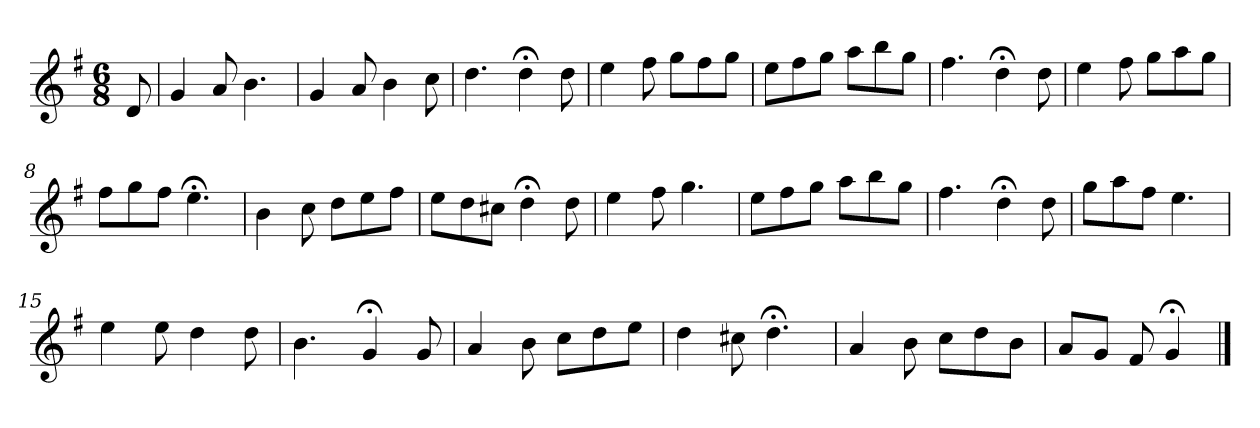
**kern
*part1
*staff1
*k[f#]
*G:
*M6/8
*MM120
=
8d
=1
4g
8a
4.b
=2
4g
8a
4b
8cc
=3
4.dd
4dd;<
8dd
=4
4ee
8ff#
8ggL
8ff#
8ggJ
=5
8eeL
8ff#
8ggJ
8aaL
8bb
8ggJ
=6
4.ff#
4dd;<
8dd
=7
4ee
8ff#
8ggL
8aa
8ggJ
=8
8ff#L
8gg
8ff#J
4.ee;<
=9
4b
8cc
8ddL
8ee
8ff#J
=10
8eeL
8dd
8cc#XJ
4dd;<
8dd
=11
4ee
8ff#
4.gg
=12
8eeL
8ff#
8ggJ
8aaL
8bb
8ggJ
=13
4.ff#
4dd;<
8dd
=14
8ggL
8aa
8ff#J
4.ee
=15
4ee
8ee
4dd
8dd
=16
4.b
4g;<
8g
=17
4a
8b
8ccL
8dd
8eeJ
=18
4dd
8cc#X
4.dd;<
=19
4a
8b
8ccL
8dd
8bJ
=20
8aL
8gJ
8f#
4g;<
==
*-
